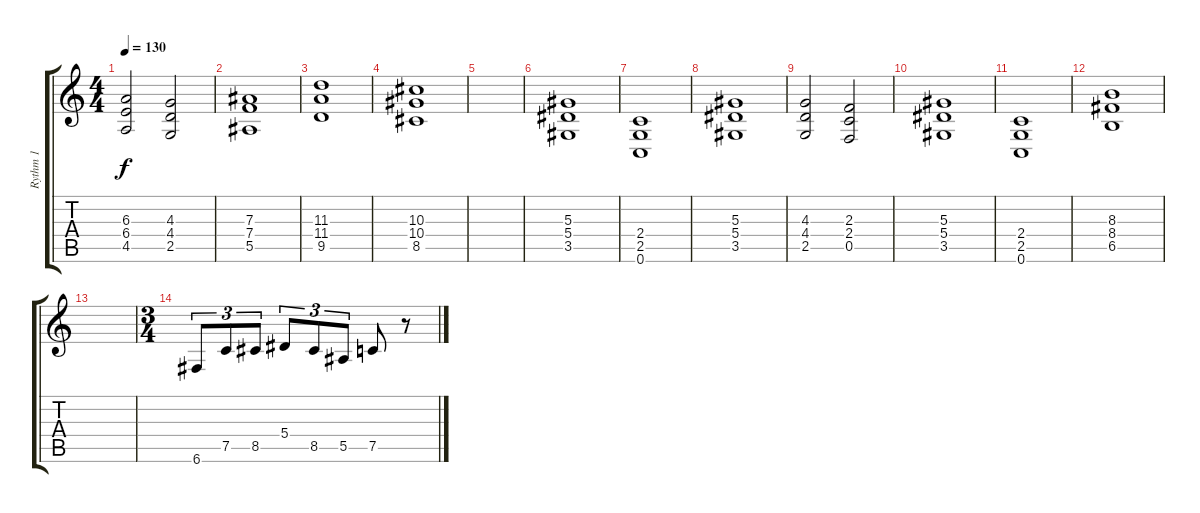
\track ("Rythm 1" "Rythm 1") {instrument distortionguitar}
\staff {score tabs}
\tuning (C4 G3 Eb3 Bb2 F2 C2) {hide}
\ts (4 4)
\tempo 130
\clef g2
\ks c
(6.3 6.4 4.5).2{dy f} (4.3 4.4 2.5).2 |
(7.3 7.4 5.5).1 |
(11.3 11.4 9.5).1 |
(10.3 10.4 8.5).1 |
|
(5.3 5.4 3.5).1 |
(2.4 2.5 0.6).1 |
(5.3 5.4 3.5).1 |
(4.3 4.4 2.5).2 (2.3 2.4 0.5).2 |
(5.3 5.4 3.5).1 |
(2.4 2.5 0.6).1 |
(8.3 8.4 6.5).1 |
|
\ts (3 4)
6.6.8{tu (3 2)} 7.5.8{tu (3 2)} 8.5.8{tu (3 2)} 5.4.8{tu (3 2)} 8.5.8{tu (3 2)} 5.5.8{tu (3 2)} 7.5.8 r.8
